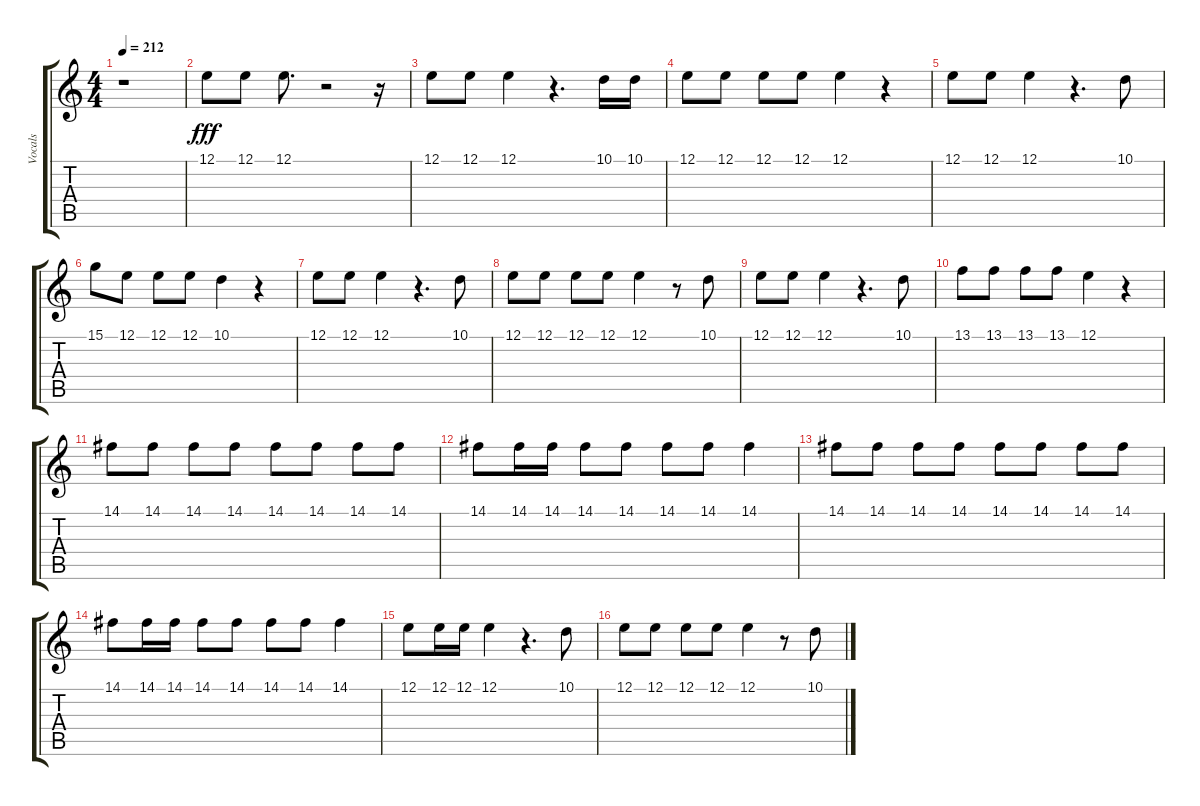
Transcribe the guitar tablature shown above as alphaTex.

\track ("Vocals" "Vocals") {instrument reedorgan}
\staff {score tabs}
\tuning (E4 B3 G3 D3 A2 E2) {hide}
\ts (4 4)
\tempo 212
\clef g2
\ks c
r.1{dy fff instrument reedorgan} |
12.1.8 12.1.8 12.1.8{d} r.2 r.16 |
12.1.8 12.1.8 12.1.4 r.4{d} 10.1.16 10.1.16 |
12.1.8 12.1.8 12.1.8 12.1.8 12.1.4 r.4 |
12.1.8 12.1.8 12.1.4 r.4{d} 10.1.8 |
15.1.8 12.1.8 12.1.8 12.1.8 10.1.4 r.4 |
12.1.8 12.1.8 12.1.4 r.4{d} 10.1.8 |
12.1.8 12.1.8 12.1.8 12.1.8 12.1.4 r.8 10.1.8 |
12.1.8 12.1.8 12.1.4 r.4{d} 10.1.8 |
13.1.8 13.1.8 13.1.8 13.1.8 12.1.4 r.4 |
14.1.8 14.1.8 14.1.8 14.1.8 14.1.8 14.1.8 14.1.8 14.1.8 |
14.1.8 14.1.16 14.1.16 14.1.8 14.1.8 14.1.8 14.1.8 14.1.4 |
14.1.8 14.1.8 14.1.8 14.1.8 14.1.8 14.1.8 14.1.8 14.1.8 |
14.1.8 14.1.16 14.1.16 14.1.8 14.1.8 14.1.8 14.1.8 14.1.4 |
12.1.8 12.1.16 12.1.16 12.1.4 r.4{d} 10.1.8 |
12.1.8 12.1.8 12.1.8 12.1.8 12.1.4 r.8 10.1.8
